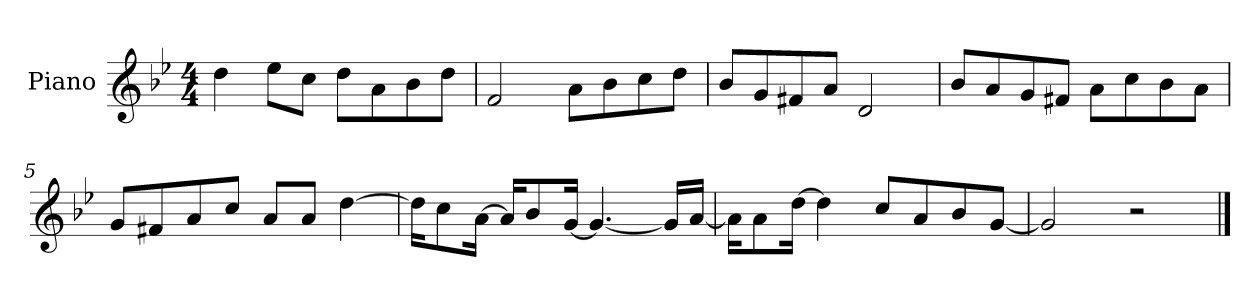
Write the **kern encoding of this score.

**kern
*part1
*staff1
*I"Piano
*I'P-no
*clefG2
*k[b-e-]
*M4/4
*MM90
=1
4dd\
8ee-\L
8cc\J
8dd\L
8a\
8b-\
8dd\J
=2
2f/
8a\L
8b-\
8cc\
8dd\J
=3
8b-/L
8g/
8f#X/
8a/J
2d/
=4
8b-/L
8a/
8g/
8f#X/J
8a\L
8cc\
8b-\
8a\J
=5
8g/L
8f#X/
8a/
8cc/J
8a/L
8a/J
[4dd\
!!LO:LB:g=z
=6
16dd\KL]
8cc\
[16a\Jk
16a/KL]
8b-/
[16g/Jk
4.g/_
16g/LL]
[16a/JJ
=7
16a\KL]
8a\
[16dd\Jk
4dd\]
8cc/L
8a/
8b-/
[8g/J
=8
2g/]
2r
==
*-
